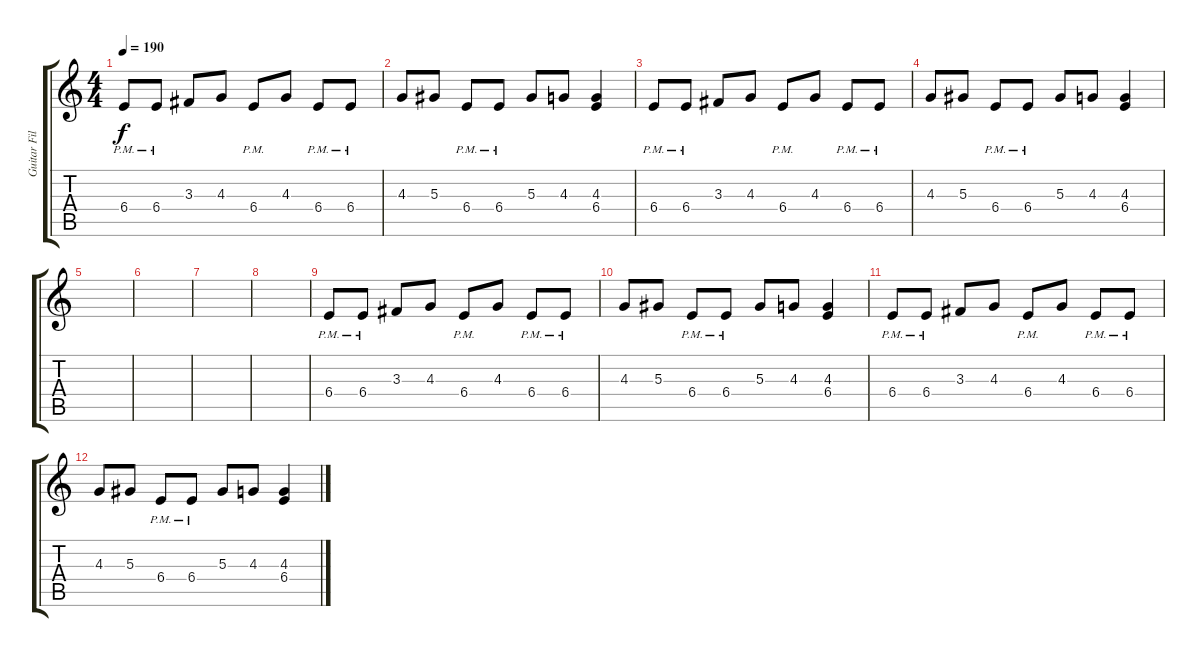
\track ("Guitar Fills" "Guitar Fil") {instrument distortionguitar}
\staff {score tabs}
\tuning (C4 G3 Eb3 Bb2 F2 C2) {hide}
\ts (4 4)
\tempo 190
\clef g2
\ks c
6.4{pm}.8{dy f} 6.4{pm}.8 3.3.8 4.3.8 6.4{pm}.8 4.3.8 6.4{pm}.8 6.4{pm}.8 |
4.3.8 5.3.8 6.4{pm}.8 6.4{pm}.8 5.3.8 4.3.8 (4.3 6.4).4 |
6.4{pm}.8 6.4{pm}.8 3.3.8 4.3.8 6.4{pm}.8 4.3.8 6.4{pm}.8 6.4{pm}.8 |
4.3.8 5.3.8 6.4{pm}.8 6.4{pm}.8 5.3.8 4.3.8 (4.3 6.4).4 |
|
|
|
|
6.4{pm}.8 6.4{pm}.8 3.3.8 4.3.8 6.4{pm}.8 4.3.8 6.4{pm}.8 6.4{pm}.8 |
4.3.8 5.3.8 6.4{pm}.8 6.4{pm}.8 5.3.8 4.3.8 (4.3 6.4).4 |
6.4{pm}.8 6.4{pm}.8 3.3.8 4.3.8 6.4{pm}.8 4.3.8 6.4{pm}.8 6.4{pm}.8 |
4.3.8 5.3.8 6.4{pm}.8 6.4{pm}.8 5.3.8 4.3.8 (4.3 6.4).4
